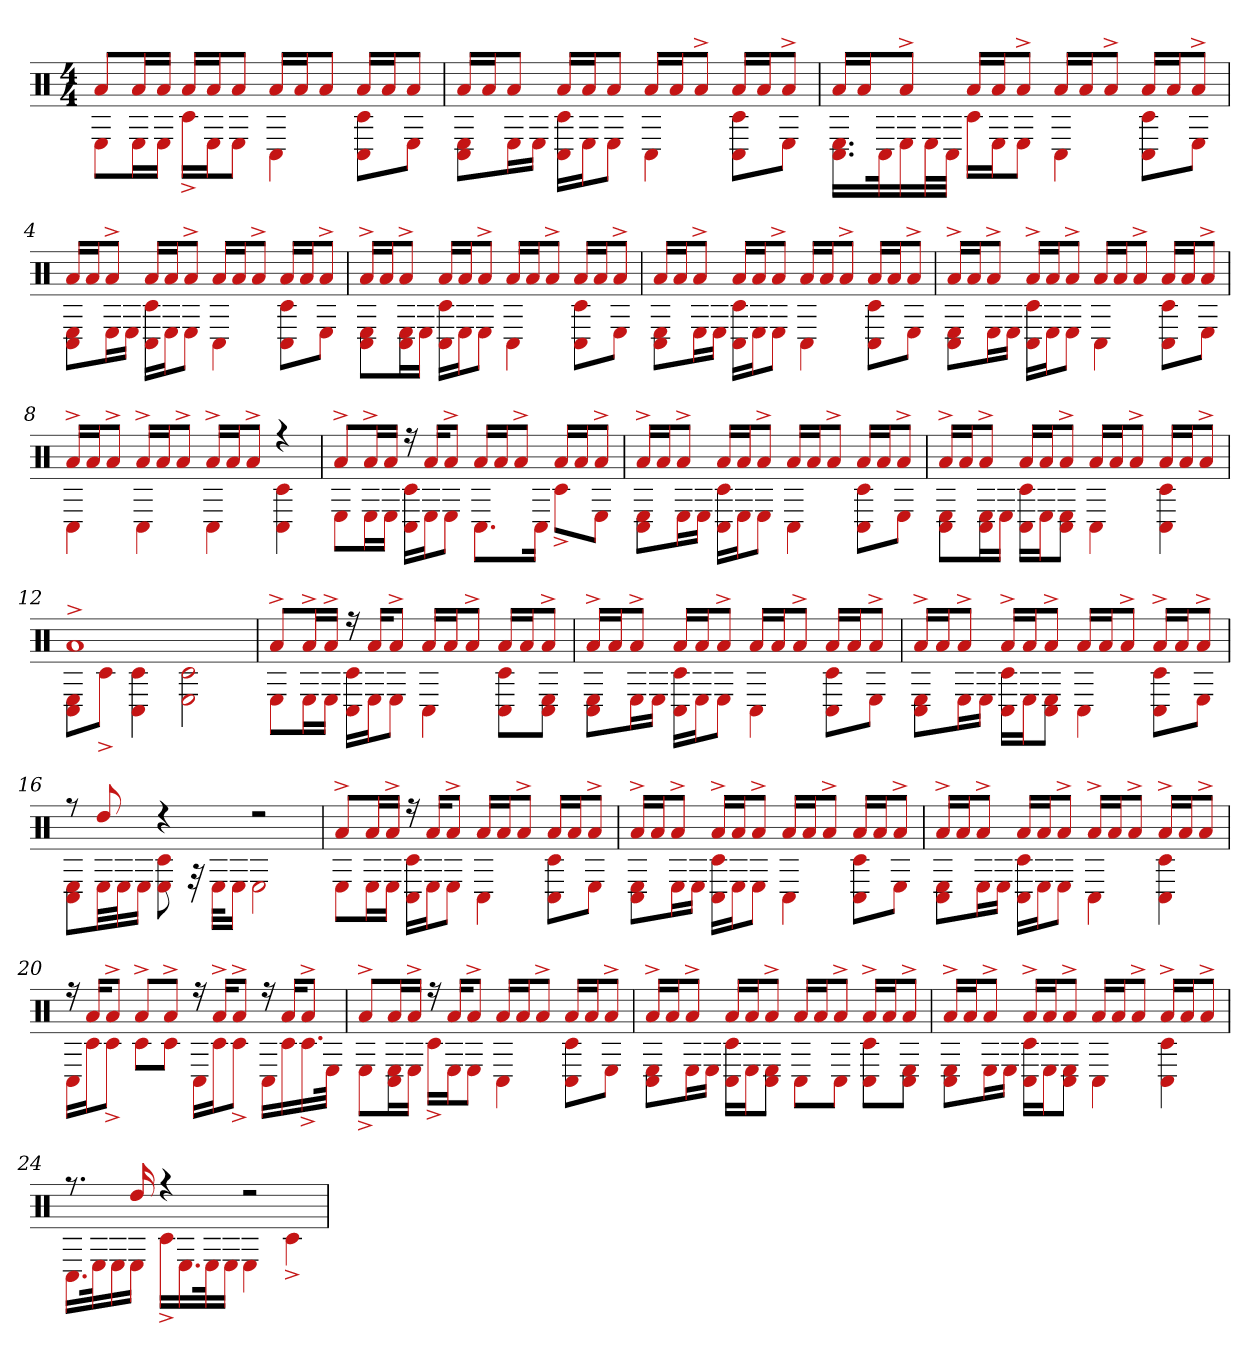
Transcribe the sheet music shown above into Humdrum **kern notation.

**kern
*part1
*staff1
*clefX
*k[]
*M4/4
=1
*^
8aL	8EL
16aL	16EL
16aJJ	16EJJ
16aLL	16c#^LL
16aJ	16EJ
8aJ	8EJ
16aLL	4C#
16aJ	.
8aJ	.
16aLL	8C# 8c#L
16aJ	.
8aJ	8EJ
=2	=2
16aLL	8C# 8EL
16aJ	.
8aJ	16EL
.	16EJJ
16aLL	16C# 16c#LL
16aJ	16EJ
8aJ	8EJ
16aLL	4C#
16aJ	.
8a^J	.
16aLL	8C# 8c#L
16aJ	.
8a^J	8EJ
=3	=3
16aLL	16.C# 16.ELL
16aJ	.
.	32C#k
8a^J	16E
.	32EL
.	32C#JJJ
16aLL	16c#LL
16aJ	16EJ
8a^J	8EJ
16aLL	4C#
16aJ	.
8a^J	.
16aLL	8C# 8c#L
16aJ	.
8a^J	8EJ
=4	=4
16aLL	8C# 8EL
16aJ	.
8a^J	16EL
.	16EJJ
16aLL	16C# 16c#LL
16aJ	16EJ
8a^J	8EJ
16aLL	4C#
16aJ	.
8a^J	.
16aLL	8C# 8c#L
16aJ	.
8a^J	8EJ
=5	=5
16a^LL	8C# 8EL
16aJ	.
8a^J	16C# 16EL
.	16EJJ
16aLL	16C# 16c#LL
16aJ	16EJ
8a^J	8EJ
16aLL	4C#
16aJ	.
8a^J	.
16aLL	8C# 8c#L
16aJ	.
8a^J	8EJ
=6	=6
16aLL	8C# 8EL
16aJ	.
8a^J	16EL
.	16EJJ
16aLL	16C# 16c#LL
16aJ	16EJ
8a^J	8EJ
16aLL	4C#
16aJ	.
8a^J	.
16aLL	8C# 8c#L
16aJ	.
8a^J	8EJ
=7	=7
16a^LL	8C# 8EL
16aJ	.
8a^J	16EL
.	16EJJ
16a^LL	16C# 16c#LL
16aJ	16EJ
8a^J	8EJ
16aLL	4C#
16aJ	.
8a^J	.
16aLL	8C# 8c#L
16aJ	.
8a^J	8EJ
=8	=8
16a^LL	4C#
16aJ	.
8a^J	.
16a^LL	4C#
16aJ	.
8a^J	.
16a^LL	4C#
16aJ	.
8a^J	.
4r	4C# 4c#
=9	=9
8a^L	8EL
16a^L	16EL
16aJJ	16EJJ
16r	16C# 16c#LL
16aKL	16EJ
8a^J	8EJ
16aLL	8.C#L
16aJ	.
8a^J	.
.	16C#Jk
16aLL	8c#^L
16aJ	.
8a^J	8EJ
=10	=10
16a^LL	8C# 8EL
16aJ	.
8a^J	16EL
.	16EJJ
16aLL	16C# 16c#LL
16aJ	16EJ
8a^J	8EJ
16aLL	4C#
16aJ	.
8a^J	.
16aLL	8C# 8c#L
16aJ	.
8a^J	8EJ
=11	=11
16a^LL	8C# 8EL
16aJ	.
8a^J	16C# 16EL
.	16EJJ
16aLL	16C# 16c#LL
16aJ	16EJ
8a^J	8C# 8EJ
16aLL	4C#
16aJ	.
8a^J	.
16aLL	4C# 4c#
16aJ	.
8a^J	.
=12	=12
1a^	8C# 8EL
.	8c#^J
.	4C# 4c#
.	2E 2c#
=13	=13
8a^L	8EL
16a^L	16EL
16a^JJ	16EJJ
16r	16C# 16c#LL
16aKL	16EJ
8a^J	8EJ
16aLL	4C#
16aJ	.
8a^J	.
16aLL	8C# 8c#L
16aJ	.
8a^J	8C# 8EJ
=14	=14
16a^LL	8C# 8EL
16aJ	.
8a^J	16EL
.	16EJJ
16aLL	16C# 16c#LL
16aJ	16EJ
8a^J	8EJ
16aLL	4C#
16aJ	.
8a^J	.
16aLL	8C# 8c#L
16aJ	.
8a^J	8EJ
=15	=15
16a^LL	8C# 8EL
16aJ	.
8a^J	16EL
.	16EJJ
16a^LL	16C# 16c#LL
16aJ	16EJ
8a^J	8C# 8EJ
16aLL	4C#
16aJ	.
8a^J	.
16a^LL	8C# 8c#L
16aJ	.
8a^J	8EJ
=16	=16
8r	8C# 8EL
8dd	32ELL
.	32EJ
.	16EJJ
4r	8c# 8E
.	32r
.	32EKLL
.	16EJJ
2r	2E
=17	=17
8a^L	8EL
16aL	16EL
16a^JJ	16EJJ
16r	16C# 16c#LL
16aKL	16EJ
8a^J	8EJ
16aLL	4C#
16aJ	.
8a^J	.
16aLL	8C# 8c#L
16aJ	.
8a^J	8EJ
=18	=18
16a^LL	8C# 8EL
16aJ	.
8a^J	16EL
.	16EJJ
16a^LL	16C# 16c#LL
16aJ	16EJ
8a^J	8EJ
16aLL	4C#
16aJ	.
8a^J	.
16aLL	8C# 8c#L
16aJ	.
8a^J	8EJ
=19	=19
16a^LL	8C# 8EL
16aJ	.
8a^J	16EL
.	16EJJ
16aLL	16C# 16c#LL
16aJ	16EJ
8a^J	8EJ
16a^LL	4C#
16aJ	.
8a^J	.
16a^LL	4C# 4c#
16aJ	.
8a^J	.
=20	=20
16r	16C#LL
16aKL	16c#J
8a^J	8c#^J
8a^L	8c#L
8a^J	8c#J
16r	16C#LL
16a^KL	16c#J
8a^J	8c#^J
16r	16C#LL
16aKL	16c#
8a^J	16.c#^
.	32EJJk
=21	=21
8a^L	8E^L
16aL	16C# 16EL
16a^JJ	16EJJ
16r	16c#^LL
16aKL	16EJ
8a^J	8EJ
16aLL	4C#
16aJ	.
8a^J	.
16aLL	8C# 8c#L
16aJ	.
8a^J	8EJ
=22	=22
16a^LL	8C# 8EL
16aJ	.
8a^J	16EL
.	16EJJ
16aLL	16C# 16c#LL
16aJ	16EJ
8a^J	8C# 8EJ
16aLL	8C#L
16aJ	.
8a^J	8C#J
16a^LL	8C# 8c#L
16aJ	.
8a^J	8C# 8EJ
=23	=23
16a^LL	8C# 8EL
16aJ	.
8a^J	16EL
.	16EJJ
16a^LL	16C# 16c#LL
16aJ	16EJ
8a^J	8C# 8EJ
16aLL	4C#
16aJ	.
8a^J	.
16a^LL	4C# 4c#
16aJ	.
8a^J	.
=24	=24
8.r	16.C#LL
.	32Ek
.	16E
16dd	16EJJ
4r	16c#^LL
.	16.E
.	32Ek
.	16EJJ
2r	4E
.	4c#^
*v	*v
=
*-
